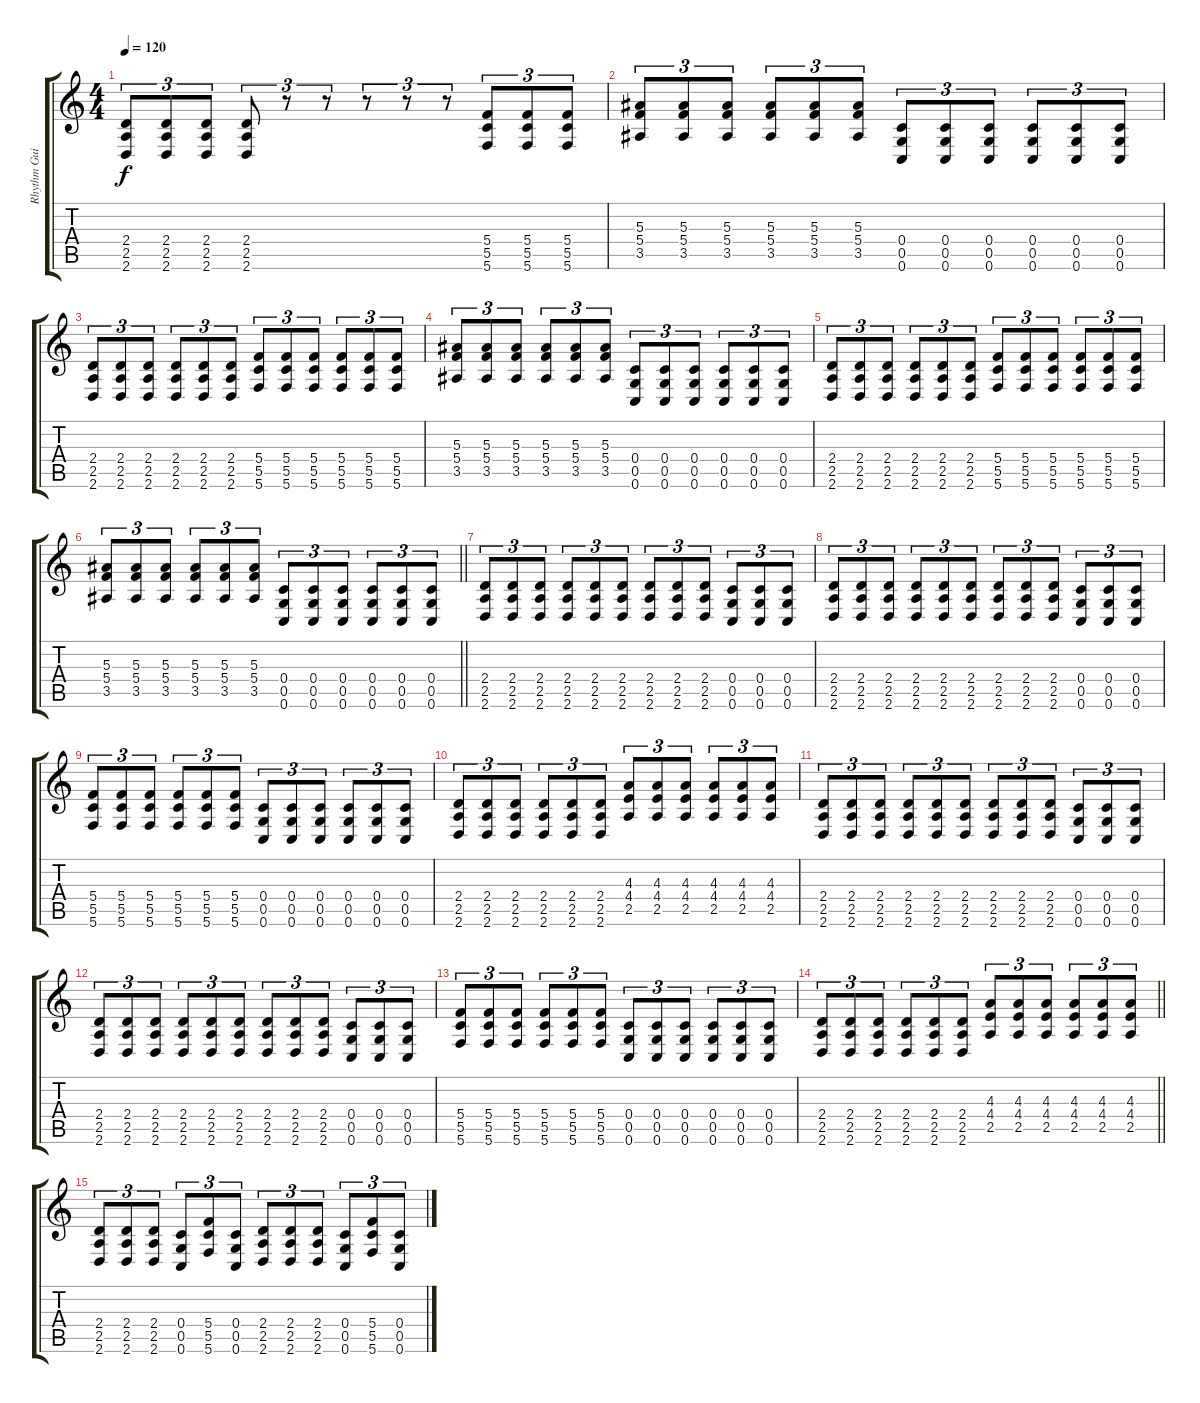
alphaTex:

\track ("Rhythm Guitar" "Rhythm Gui") {instrument distortionguitar}
\staff {score tabs}
\tuning (D4 A3 F3 C3 G2 C2) {hide}
\ts (4 4)
\tempo 120
\clef g2
\ks c
(2.4 2.5 2.6).8{tu (3 2) dy f} (2.4 2.5 2.6).8{tu (3 2)} (2.4 2.5 2.6).8{tu (3 2)} (2.4 2.5 2.6).8{tu (3 2)} r.8{tu (3 2)} r.8{tu (3 2)} r.8{tu (3 2)} r.8{tu (3 2)} r.8{tu (3 2)} (5.4 5.5 5.6).8{tu (3 2)} (5.4 5.5 5.6).8{tu (3 2)} (5.4 5.5 5.6).8{tu (3 2)} |
(5.3 5.4 3.5).8{tu (3 2)} (5.3 5.4 3.5).8{tu (3 2)} (5.3 5.4 3.5).8{tu (3 2)} (5.3 5.4 3.5).8{tu (3 2)} (5.3 5.4 3.5).8{tu (3 2)} (5.3 5.4 3.5).8{tu (3 2)} (0.4 0.5 0.6).8{tu (3 2)} (0.4 0.5 0.6).8{tu (3 2)} (0.4 0.5 0.6).8{tu (3 2)} (0.4 0.5 0.6).8{tu (3 2)} (0.4 0.5 0.6).8{tu (3 2)} (0.4 0.5 0.6).8{tu (3 2)} |
(2.4 2.5 2.6).8{tu (3 2)} (2.4 2.5 2.6).8{tu (3 2)} (2.4 2.5 2.6).8{tu (3 2)} (2.4 2.5 2.6).8{tu (3 2)} (2.4 2.5 2.6).8{tu (3 2)} (2.4 2.5 2.6).8{tu (3 2)} (5.4 5.5 5.6).8{tu (3 2)} (5.4 5.5 5.6).8{tu (3 2)} (5.4 5.5 5.6).8{tu (3 2)} (5.4 5.5 5.6).8{tu (3 2)} (5.4 5.5 5.6).8{tu (3 2)} (5.4 5.5 5.6).8{tu (3 2)} |
(5.3 5.4 3.5).8{tu (3 2)} (5.3 5.4 3.5).8{tu (3 2)} (5.3 5.4 3.5).8{tu (3 2)} (5.3 5.4 3.5).8{tu (3 2)} (5.3 5.4 3.5).8{tu (3 2)} (5.3 5.4 3.5).8{tu (3 2)} (0.4 0.5 0.6).8{tu (3 2)} (0.4 0.5 0.6).8{tu (3 2)} (0.4 0.5 0.6).8{tu (3 2)} (0.4 0.5 0.6).8{tu (3 2)} (0.4 0.5 0.6).8{tu (3 2)} (0.4 0.5 0.6).8{tu (3 2)} |
(2.4 2.5 2.6).8{tu (3 2)} (2.4 2.5 2.6).8{tu (3 2)} (2.4 2.5 2.6).8{tu (3 2)} (2.4 2.5 2.6).8{tu (3 2)} (2.4 2.5 2.6).8{tu (3 2)} (2.4 2.5 2.6).8{tu (3 2)} (5.4 5.5 5.6).8{tu (3 2)} (5.4 5.5 5.6).8{tu (3 2)} (5.4 5.5 5.6).8{tu (3 2)} (5.4 5.5 5.6).8{tu (3 2)} (5.4 5.5 5.6).8{tu (3 2)} (5.4 5.5 5.6).8{tu (3 2)} |
\barLineRight lightlight
(5.3 5.4 3.5).8{tu (3 2)} (5.3 5.4 3.5).8{tu (3 2)} (5.3 5.4 3.5).8{tu (3 2)} (5.3 5.4 3.5).8{tu (3 2)} (5.3 5.4 3.5).8{tu (3 2)} (5.3 5.4 3.5).8{tu (3 2)} (0.4 0.5 0.6).8{tu (3 2)} (0.4 0.5 0.6).8{tu (3 2)} (0.4 0.5 0.6).8{tu (3 2)} (0.4 0.5 0.6).8{tu (3 2)} (0.4 0.5 0.6).8{tu (3 2)} (0.4 0.5 0.6).8{tu (3 2)} |
\section ("" "")
(2.4 2.5 2.6).8{tu (3 2)} (2.4 2.5 2.6).8{tu (3 2)} (2.4 2.5 2.6).8{tu (3 2)} (2.4 2.5 2.6).8{tu (3 2)} (2.4 2.5 2.6).8{tu (3 2)} (2.4 2.5 2.6).8{tu (3 2)} (2.4 2.5 2.6).8{tu (3 2)} (2.4 2.5 2.6).8{tu (3 2)} (2.4 2.5 2.6).8{tu (3 2)} (0.4 0.5 0.6).8{tu (3 2)} (0.4 0.5 0.6).8{tu (3 2)} (0.4 0.5 0.6).8{tu (3 2)} |
(2.4 2.5 2.6).8{tu (3 2)} (2.4 2.5 2.6).8{tu (3 2)} (2.4 2.5 2.6).8{tu (3 2)} (2.4 2.5 2.6).8{tu (3 2)} (2.4 2.5 2.6).8{tu (3 2)} (2.4 2.5 2.6).8{tu (3 2)} (2.4 2.5 2.6).8{tu (3 2)} (2.4 2.5 2.6).8{tu (3 2)} (2.4 2.5 2.6).8{tu (3 2)} (0.4 0.5 0.6).8{tu (3 2)} (0.4 0.5 0.6).8{tu (3 2)} (0.4 0.5 0.6).8{tu (3 2)} |
(5.4 5.5 5.6).8{tu (3 2)} (5.4 5.5 5.6).8{tu (3 2)} (5.4 5.5 5.6).8{tu (3 2)} (5.4 5.5 5.6).8{tu (3 2)} (5.4 5.5 5.6).8{tu (3 2)} (5.4 5.5 5.6).8{tu (3 2)} (0.4 0.5 0.6).8{tu (3 2)} (0.4 0.5 0.6).8{tu (3 2)} (0.4 0.5 0.6).8{tu (3 2)} (0.4 0.5 0.6).8{tu (3 2)} (0.4 0.5 0.6).8{tu (3 2)} (0.4 0.5 0.6).8{tu (3 2)} |
(2.4 2.5 2.6).8{tu (3 2)} (2.4 2.5 2.6).8{tu (3 2)} (2.4 2.5 2.6).8{tu (3 2)} (2.4 2.5 2.6).8{tu (3 2)} (2.4 2.5 2.6).8{tu (3 2)} (2.4 2.5 2.6).8{tu (3 2)} (4.3 4.4 2.5).8{tu (3 2)} (4.3 4.4 2.5).8{tu (3 2)} (4.3 4.4 2.5).8{tu (3 2)} (4.3 4.4 2.5).8{tu (3 2)} (4.3 4.4 2.5).8{tu (3 2)} (4.3 4.4 2.5).8{tu (3 2)} |
(2.4 2.5 2.6).8{tu (3 2)} (2.4 2.5 2.6).8{tu (3 2)} (2.4 2.5 2.6).8{tu (3 2)} (2.4 2.5 2.6).8{tu (3 2)} (2.4 2.5 2.6).8{tu (3 2)} (2.4 2.5 2.6).8{tu (3 2)} (2.4 2.5 2.6).8{tu (3 2)} (2.4 2.5 2.6).8{tu (3 2)} (2.4 2.5 2.6).8{tu (3 2)} (0.4 0.5 0.6).8{tu (3 2)} (0.4 0.5 0.6).8{tu (3 2)} (0.4 0.5 0.6).8{tu (3 2)} |
(2.4 2.5 2.6).8{tu (3 2)} (2.4 2.5 2.6).8{tu (3 2)} (2.4 2.5 2.6).8{tu (3 2)} (2.4 2.5 2.6).8{tu (3 2)} (2.4 2.5 2.6).8{tu (3 2)} (2.4 2.5 2.6).8{tu (3 2)} (2.4 2.5 2.6).8{tu (3 2)} (2.4 2.5 2.6).8{tu (3 2)} (2.4 2.5 2.6).8{tu (3 2)} (0.4 0.5 0.6).8{tu (3 2)} (0.4 0.5 0.6).8{tu (3 2)} (0.4 0.5 0.6).8{tu (3 2)} |
(5.4 5.5 5.6).8{tu (3 2)} (5.4 5.5 5.6).8{tu (3 2)} (5.4 5.5 5.6).8{tu (3 2)} (5.4 5.5 5.6).8{tu (3 2)} (5.4 5.5 5.6).8{tu (3 2)} (5.4 5.5 5.6).8{tu (3 2)} (0.4 0.5 0.6).8{tu (3 2)} (0.4 0.5 0.6).8{tu (3 2)} (0.4 0.5 0.6).8{tu (3 2)} (0.4 0.5 0.6).8{tu (3 2)} (0.4 0.5 0.6).8{tu (3 2)} (0.4 0.5 0.6).8{tu (3 2)} |
\barLineRight lightlight
(2.4 2.5 2.6).8{tu (3 2)} (2.4 2.5 2.6).8{tu (3 2)} (2.4 2.5 2.6).8{tu (3 2)} (2.4 2.5 2.6).8{tu (3 2)} (2.4 2.5 2.6).8{tu (3 2)} (2.4 2.5 2.6).8{tu (3 2)} (4.3 4.4 2.5).8{tu (3 2)} (4.3 4.4 2.5).8{tu (3 2)} (4.3 4.4 2.5).8{tu (3 2)} (4.3 4.4 2.5).8{tu (3 2)} (4.3 4.4 2.5).8{tu (3 2)} (4.3 4.4 2.5).8{tu (3 2)} |
(2.4 2.5 2.6).8{tu (3 2)} (2.4 2.5 2.6).8{tu (3 2)} (2.4 2.5 2.6).8{tu (3 2)} (0.4 0.5 0.6).8{tu (3 2)} (5.4 5.5 5.6).8{tu (3 2)} (0.4 0.5 0.6).8{tu (3 2)} (2.4 2.5 2.6).8{tu (3 2)} (2.4 2.5 2.6).8{tu (3 2)} (2.4 2.5 2.6).8{tu (3 2)} (0.4 0.5 0.6).8{tu (3 2)} (5.4 5.5 5.6).8{tu (3 2)} (0.4 0.5 0.6).8{tu (3 2)}
